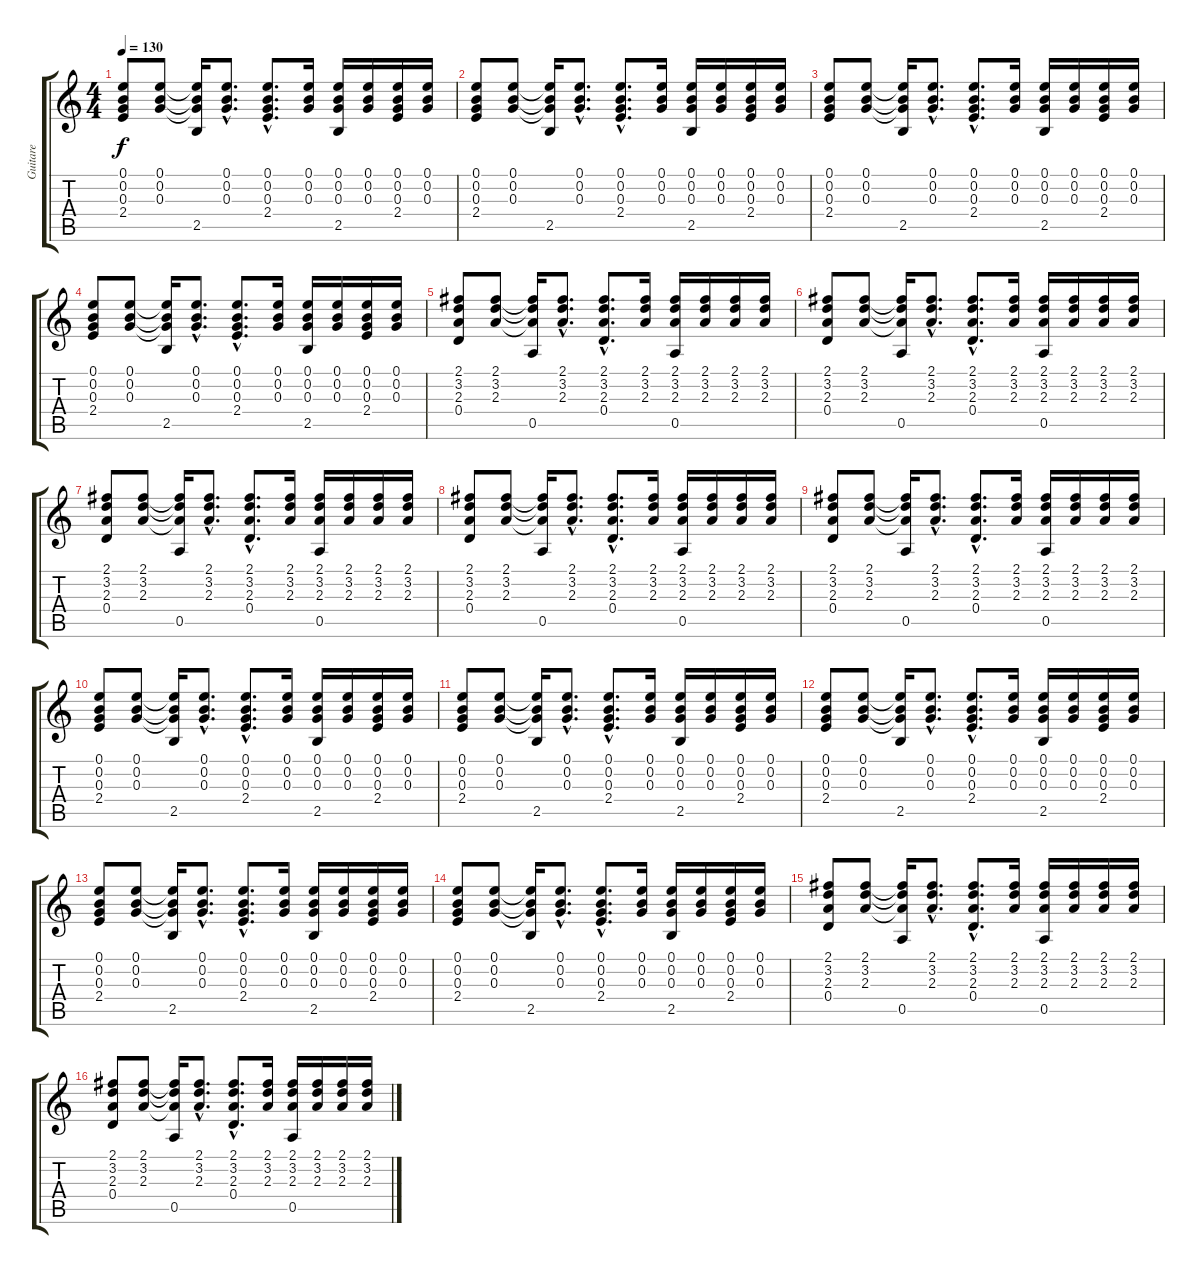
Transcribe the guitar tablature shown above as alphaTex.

\track ("Guitare" "Guitare") {instrument acousticguitarnylon}
\staff {score tabs}
\tuning (E4 B3 G3 D3 A2 E2) {hide}
\ts (4 4)
\tempo 130
\clef g2
\ks c
(0.1 0.2 0.3 2.4).8{dy f} (0.1 0.2 0.3).8 (0.1{t} 0.2{t} 0.3{t} 2.5).16 (0.1{hac} 0.2{hac} 0.3{hac}).8{d} (0.1{hac} 0.2{hac} 0.3{hac} 2.4).8{d} (0.1 0.2 0.3).16 (0.1 0.2 0.3 2.5).16 (0.1 0.2 0.3).16 (0.1 0.2 0.3 2.4).16 (0.1 0.2 0.3).16 |
(0.1 0.2 0.3 2.4).8 (0.1 0.2 0.3).8 (0.1{t} 0.2{t} 0.3{t} 2.5).16 (0.1{hac} 0.2{hac} 0.3{hac}).8{d} (0.1{hac} 0.2{hac} 0.3{hac} 2.4).8{d} (0.1 0.2 0.3).16 (0.1 0.2 0.3 2.5).16 (0.1 0.2 0.3).16 (0.1 0.2 0.3 2.4).16 (0.1 0.2 0.3).16 |
(0.1 0.2 0.3 2.4).8 (0.1 0.2 0.3).8 (0.1{t} 0.2{t} 0.3{t} 2.5).16 (0.1{hac} 0.2{hac} 0.3{hac}).8{d} (0.1{hac} 0.2{hac} 0.3{hac} 2.4).8{d} (0.1 0.2 0.3).16 (0.1 0.2 0.3 2.5).16 (0.1 0.2 0.3).16 (0.1 0.2 0.3 2.4).16 (0.1 0.2 0.3).16 |
(0.1 0.2 0.3 2.4).8 (0.1 0.2 0.3).8 (0.1{t} 0.2{t} 0.3{t} 2.5).16 (0.1{hac} 0.2{hac} 0.3{hac}).8{d} (0.1{hac} 0.2{hac} 0.3{hac} 2.4).8{d} (0.1 0.2 0.3).16 (0.1 0.2 0.3 2.5).16 (0.1 0.2 0.3).16 (0.1 0.2 0.3 2.4).16 (0.1 0.2 0.3).16 |
(2.1 3.2 2.3 0.4).8 (2.1 3.2 2.3).8 (2.1{t} 3.2{t} 2.3{t} 0.5).16 (2.1{hac} 3.2{hac} 2.3{hac}).8{d} (2.1{hac} 3.2{hac} 2.3{hac} 0.4{hac}).8{d} (2.1 3.2 2.3).16 (2.1 3.2 2.3 0.5).16 (2.1 3.2 2.3).16 (2.1 3.2 2.3).16 (2.1 3.2 2.3).16 |
(2.1 3.2 2.3 0.4).8 (2.1 3.2 2.3).8 (2.1{t} 3.2{t} 2.3{t} 0.5).16 (2.1{hac} 3.2{hac} 2.3{hac}).8{d} (2.1{hac} 3.2{hac} 2.3{hac} 0.4{hac}).8{d} (2.1 3.2 2.3).16 (2.1 3.2 2.3 0.5).16 (2.1 3.2 2.3).16 (2.1 3.2 2.3).16 (2.1 3.2 2.3).16 |
(2.1 3.2 2.3 0.4).8 (2.1 3.2 2.3).8 (2.1{t} 3.2{t} 2.3{t} 0.5).16 (2.1{hac} 3.2{hac} 2.3{hac}).8{d} (2.1{hac} 3.2{hac} 2.3{hac} 0.4{hac}).8{d} (2.1 3.2 2.3).16 (2.1 3.2 2.3 0.5).16 (2.1 3.2 2.3).16 (2.1 3.2 2.3).16 (2.1 3.2 2.3).16 |
(2.1 3.2 2.3 0.4).8 (2.1 3.2 2.3).8 (2.1{t} 3.2{t} 2.3{t} 0.5).16 (2.1{hac} 3.2{hac} 2.3{hac}).8{d} (2.1{hac} 3.2{hac} 2.3{hac} 0.4{hac}).8{d} (2.1 3.2 2.3).16 (2.1 3.2 2.3 0.5).16 (2.1 3.2 2.3).16 (2.1 3.2 2.3).16 (2.1 3.2 2.3).16 |
(2.1 3.2 2.3 0.4).8 (2.1 3.2 2.3).8 (2.1{t} 3.2{t} 2.3{t} 0.5).16 (2.1{hac} 3.2{hac} 2.3{hac}).8{d} (2.1{hac} 3.2{hac} 2.3{hac} 0.4{hac}).8{d} (2.1 3.2 2.3).16 (2.1 3.2 2.3 0.5).16 (2.1 3.2 2.3).16 (2.1 3.2 2.3).16 (2.1 3.2 2.3).16 |
(0.1 0.2 0.3 2.4).8 (0.1 0.2 0.3).8 (0.1{t} 0.2{t} 0.3{t} 2.5).16 (0.1{hac} 0.2{hac} 0.3{hac}).8{d} (0.1{hac} 0.2{hac} 0.3{hac} 2.4).8{d} (0.1 0.2 0.3).16 (0.1 0.2 0.3 2.5).16 (0.1 0.2 0.3).16 (0.1 0.2 0.3 2.4).16 (0.1 0.2 0.3).16 |
(0.1 0.2 0.3 2.4).8 (0.1 0.2 0.3).8 (0.1{t} 0.2{t} 0.3{t} 2.5).16 (0.1{hac} 0.2{hac} 0.3{hac}).8{d} (0.1{hac} 0.2{hac} 0.3{hac} 2.4).8{d} (0.1 0.2 0.3).16 (0.1 0.2 0.3 2.5).16 (0.1 0.2 0.3).16 (0.1 0.2 0.3 2.4).16 (0.1 0.2 0.3).16 |
(0.1 0.2 0.3 2.4).8 (0.1 0.2 0.3).8 (0.1{t} 0.2{t} 0.3{t} 2.5).16 (0.1{hac} 0.2{hac} 0.3{hac}).8{d} (0.1{hac} 0.2{hac} 0.3{hac} 2.4).8{d} (0.1 0.2 0.3).16 (0.1 0.2 0.3 2.5).16 (0.1 0.2 0.3).16 (0.1 0.2 0.3 2.4).16 (0.1 0.2 0.3).16 |
(0.1 0.2 0.3 2.4).8 (0.1 0.2 0.3).8 (0.1{t} 0.2{t} 0.3{t} 2.5).16 (0.1{hac} 0.2{hac} 0.3{hac}).8{d} (0.1{hac} 0.2{hac} 0.3{hac} 2.4).8{d} (0.1 0.2 0.3).16 (0.1 0.2 0.3 2.5).16 (0.1 0.2 0.3).16 (0.1 0.2 0.3 2.4).16 (0.1 0.2 0.3).16 |
(0.1 0.2 0.3 2.4).8 (0.1 0.2 0.3).8 (0.1{t} 0.2{t} 0.3{t} 2.5).16 (0.1{hac} 0.2{hac} 0.3{hac}).8{d} (0.1{hac} 0.2{hac} 0.3{hac} 2.4).8{d} (0.1 0.2 0.3).16 (0.1 0.2 0.3 2.5).16 (0.1 0.2 0.3).16 (0.1 0.2 0.3 2.4).16 (0.1 0.2 0.3).16 |
(2.1 3.2 2.3 0.4).8 (2.1 3.2 2.3).8 (2.1{t} 3.2{t} 2.3{t} 0.5).16 (2.1{hac} 3.2{hac} 2.3{hac}).8{d} (2.1{hac} 3.2{hac} 2.3{hac} 0.4{hac}).8{d} (2.1 3.2 2.3).16 (2.1 3.2 2.3 0.5).16 (2.1 3.2 2.3).16 (2.1 3.2 2.3).16 (2.1 3.2 2.3).16 |
(2.1 3.2 2.3 0.4).8 (2.1 3.2 2.3).8 (2.1{t} 3.2{t} 2.3{t} 0.5).16 (2.1{hac} 3.2{hac} 2.3{hac}).8{d} (2.1{hac} 3.2{hac} 2.3{hac} 0.4{hac}).8{d} (2.1 3.2 2.3).16 (2.1 3.2 2.3 0.5).16 (2.1 3.2 2.3).16 (2.1 3.2 2.3).16 (2.1 3.2 2.3).16
